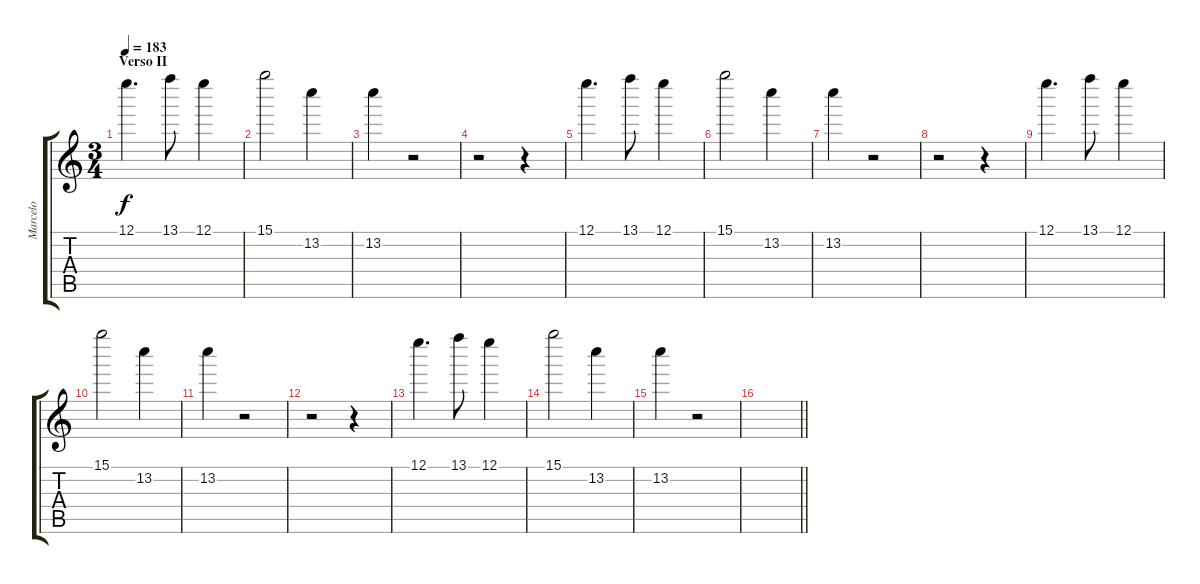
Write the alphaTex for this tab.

\track ("Marcelo" "Marcelo") {instrument marimba}
\staff {score tabs}
\tuning (E6 B5 G5 D5 A4 E4) {hide}
\ts (3 4)
\section ("" "Verso II")
\tempo 183
\clef g2
\ks c
12.1.4{d dy f} 13.1.8 12.1.4 |
15.1.2 13.2.4 |
13.2.4 r.2 |
r.2 r.4 |
12.1.4{d} 13.1.8 12.1.4 |
15.1.2 13.2.4 |
13.2.4 r.2 |
r.2 r.4 |
12.1.4{d} 13.1.8 12.1.4 |
15.1.2 13.2.4 |
13.2.4 r.2 |
r.2 r.4 |
12.1.4{d} 13.1.8 12.1.4 |
15.1.2 13.2.4 |
13.2.4 r.2 |
\barLineRight lightlight
